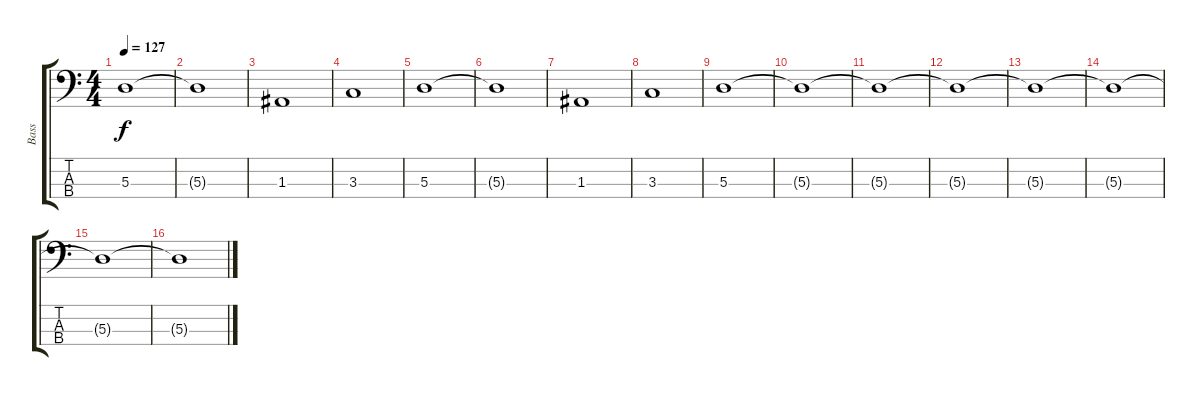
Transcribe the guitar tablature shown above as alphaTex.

\track ("Bass" "Bass") {instrument electricbassfinger}
\staff {score tabs}
\tuning (G2 D2 A1 E1) {hide}
\ts (4 4)
\tempo 127
\clef f4
\ks c
5.3.1{dy f} |
5.3{t}.1 |
1.3.1 |
3.3.1 |
5.3.1 |
5.3{t}.1 |
1.3.1 |
3.3.1 |
5.3.1{volume 0} |
5.3{t}.1 |
5.3{t}.1 |
5.3{t}.1 |
5.3{t}.1 |
5.3{t}.1 |
5.3{t}.1{volume 16} |
5.3{t}.1
